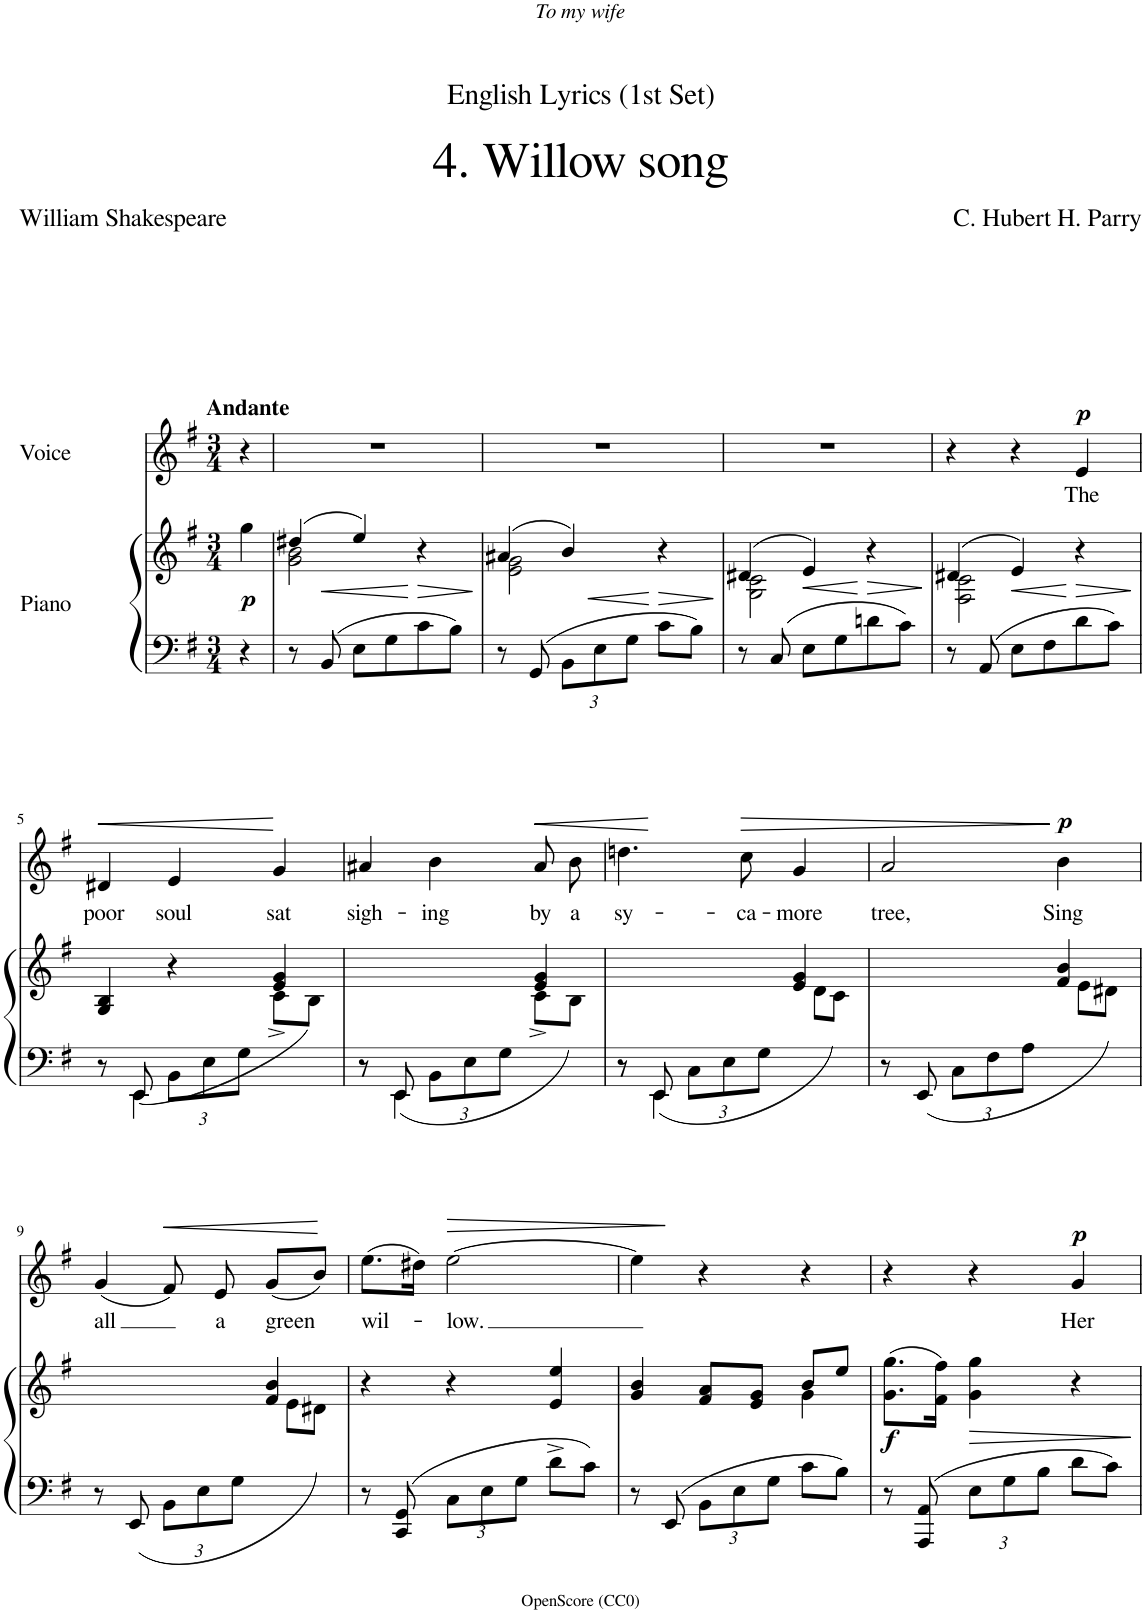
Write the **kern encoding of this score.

**kern	**kern	**dynam	**kern	**text	**dynam
*part2	*part2	*part2	*part1	*part1	*part1
*staff3	*staff2	*staff2/3	*staff1	*staff1	*staff1
*I"Piano	*	*	*I"Voice	*	*
*I'Pno	*	*	*	*	*
*clefF4	*clefG2	*	*clefG2	*	*
*k[f#]	*k[f#]	*	*k[f#]	*	*
*M3/4	*M3/4	*	*M3/4	*	*
=	=	=	=	=	=
!	!	!	!LO:TX:a:B:t=Andante	!	!
!	!	!LO:DY:b	!	!	!
4r	4gg\	p	4r	.	.
=1	=1	=1	=1	=1	=1
*	*^	*	*	*	*
8r	(4dd#X/	2g\ 2b\	.	2.r	.	.
8BB/	.	.	.	.	.	.
8E\L	4ee/)	.	.	.	.	.
8G\	.	.	.	.	.	.
8c\	4r	4ryy	.	.	.	.
8B\J	.	.	.	.	.	.
=2	=2	=2	=2	=2	=2	=2
8r	(>4a#X/	2e\ 2g\	.	2.r	.	.
8GG/	.	.	.	.	.	.
*Xbrackettup	*	*	*	*	*	*
12BB\L	4b/)	.	.	.	.	.
12E\	.	.	.	.	.	.
12G\J	.	.	.	.	.	.
8c\L	4r	4ryy	.	.	.	.
8B\J	.	.	.	.	.	.
=3	=3	=3	=3	=3	=3	=3
8r	(4d#X/	2G\ 2c\	.	2.r	.	.
8C/	.	.	.	.	.	.
8E\L	4e/)	.	.	.	.	.
8G\	.	.	.	.	.	.
8dn\	4r	4ryy	.	.	.	.
8c\J	.	.	.	.	.	.
=4	=4	=4	=4	=4	=4	=4
8r	(4d#X/	2F#\ 2c\	.	4r	.	.
8AA/	.	.	.	.	.	.
8E\L	4e/)	.	.	4r	.	.
8F#\	.	.	.	.	.	.
!	!	!	!	!	!LO:LY:b	!LO:DY:a
8d\	4r	4ryy	.	4e/	The	p
8c\J	.	.	.	.	.	.
!!LO:LB:g=z
=5	=5	=5	=5	=5	=5	=5
*^	*	*	*	*	*	*
!	!	!	!	!	!	!LO:LY:b	!LO:HP:b
8r	8ryy	4G/ 4B/	2ryy	.	4d#X/	poor	<
(<8EE/	4EE\	.	.	.	.	.	.
!	!	!	!	!	!	!LO:LY:b	!
12BB\L	.	4r	.	.	4e/	soul	.
12E\	.	.	.	.	.	.	.
.	4ryy	.	.	.	.	.	.
12G\J	.	.	.	.	.	.	.
!	!	!	!	!	!	!LO:LY:b	!
4ryy	.	4e/ 4g/	8c^<\L	.	4g/	sat	[
.	8ryy	.	8B\J)	.	.	.	.
=6	=6	=6	=6	=6	=6	=6	=6
*	*^	*	*	*	*	*	*
!	!	!	!	!	!	!	!LO:LY:b	!
8ryy	8r	8ryy	8r	2ryy	.	4a#X/	sigh-	.
(<8EE/	4EE\	4ryy	4.ryy	.	.	.	.	.
!	!	!	!	!	!	!	!LO:LY:b	!
12BB\L	.	.	.	.	.	4b\	-ing	.
12E\	.	.	.	.	.	.	.	.
.	8ryy	4.ryy	.	.	.	.	.	.
12G\J	.	.	.	.	.	.	.	.
!	!	!	!	!	!	!	!LO:LY:b	!LO:HP:b
4ryy	4ryy	.	4e/ 4g/	8c^<\L	.	8a#/	by	<
!	!	!	!	!	!	!	!LO:LY:b	!
.	.	.	.	8B\J)	.	8b\	a	.
=7	=7	=7	=7	=7	=7	=7	=7	=7
!	!	!	!	!	!	!	!LO:LY:b	!
8ryy	8r	8ryy	8r	2ryy	.	4.ddn\	sy-	.
(<8EE/	4EE\	4ryy	4.ryy	.	.	.	.	.
12C\L	.	.	.	.	.	.	.	.
12E\	.	.	.	.	.	.	.	.
!	!	!	!	!	!	!	!LO:LY:b	!LO:HP:n=1:b
.	8ryy	4.ryy	.	.	.	8cc\	-ca-	[ >
12G\J	.	.	.	.	.	.	.	.
!	!	!	!	!	!	!	!LO:LY:b	!
4ryy	4ryy	.	4e/ 4g/	8d\L	.	4g/	-more	.
.	.	.	.	8c\J)	.	.	.	.
=8	=8	=8	=8	=8	=8	=8	=8	=8
!	!	!	!	!	!	!	!LO:LY:b	!
8ryy	2ryy	8ryy	8r	2ryy	.	2a/	tree,	.
(<8EE/	.	4ryy	4.ryy	.	.	.	.	.
12C\L	.	.	.	.	.	.	.	.
12F#\	.	.	.	.	.	.	.	.
.	.	4.ryy	.	.	.	.	.	.
12A\J	.	.	.	.	.	.	.	.
!	!	!	!	!	!	!	!LO:LY:b	!LO:DY:n=1:a
4ryy	4ryy	.	4f#/ 4b/	8e\L	.	4b\	Sing	] p
.	.	.	.	8d#X\J)	.	.	.	.
!!LO:LB:g=z
=9	=9	=9	=9	=9	=9	=9	=9	=9
!	!	!	!	!	!	!	!LO:LY:b	!
8ryy	2ryy	8ryy	8r	2ryy	.	(4g/	all	.
(<8EE/	.	4ryy	4.ryy	.	.	.	.	.
!	!	!	!	!	!	!	!	!LO:HP:b
12BB\L	.	.	.	.	.	8f#/)	.	<
12E\	.	.	.	.	.	.	.	.
!	!	!	!	!	!	!	!LO:LY:b	!
.	.	4.ryy	.	.	.	8e/	a	.
12G\J	.	.	.	.	.	.	.	.
!	!	!	!	!	!	!	!LO:LY:b	!
4ryy	4ryy	.	4f#/ 4b/	8e\L	.	(8g/L	green	.
.	.	.	.	8d#X\J)	.	8b/J)	.	.
*v	*v	*v	*	*	*	*	*	*
*	*v	*v	*	*	*	*
.	.	.	.	.	[
=10	=10	=10	=10	=10	=10
!	!	!	!	!LO:LY:b	!
8r	4r	.	(8.ee\L	wil-	.
8CC/ 8GG/	.	.	.	.	.
.	.	.	16dd#X\Jk)	.	.
!	!	!	!	!LO:LY:b	!LO:HP:b
12C\L	4r	.	[2ee\	-low.	>
12E\	.	.	.	.	.
12G\J	.	.	.	.	.
8d^>\L	4e/ 4ee/	.	.	.	.
8c\J	.	.	.	.	.
=11	=11	=11	=11	=11	=11
*	*^	*	*	*	*
8r	4g/ 4b/	2ryy	.	4ee\]	.	.
8EE/	.	.	.	.	.	.
12BB\L	8f#/ 8a/L	.	.	4r	.	]
12E\	.	.	.	.	.	.
.	8e/ 8g/J	.	.	.	.	.
12G\J	.	.	.	.	.	.
8c\L	8b/L	4g\	.	4r	.	.
8B\J	8ee/J	.	.	.	.	.
*	*v	*v	*	*	*	*
=12	=12	=12	=12	=12	=12
!	!	!LO:DY:b	!	!	!
8r	(8.g\ 8.gg\L	f	4r	.	.
8AAA/ 8AA/	.	.	.	.	.
.	16f#\ 16ff#\Jk)	.	.	.	.
!	!	!LO:HP:b	!	!	!
12E\L	4g\ 4gg\	>	4r	.	.
12G\	.	.	.	.	.
12B\J	.	.	.	.	.
!	!	!	!	!LO:LY:b	!LO:DY:a
8d\L	4r	.	4g/	Her	p
8c\J	.	.	.	.	.
.	.	]	.	.	.
=	=	=	=	=	=
*-	*-	*-	*-	*-	*-
